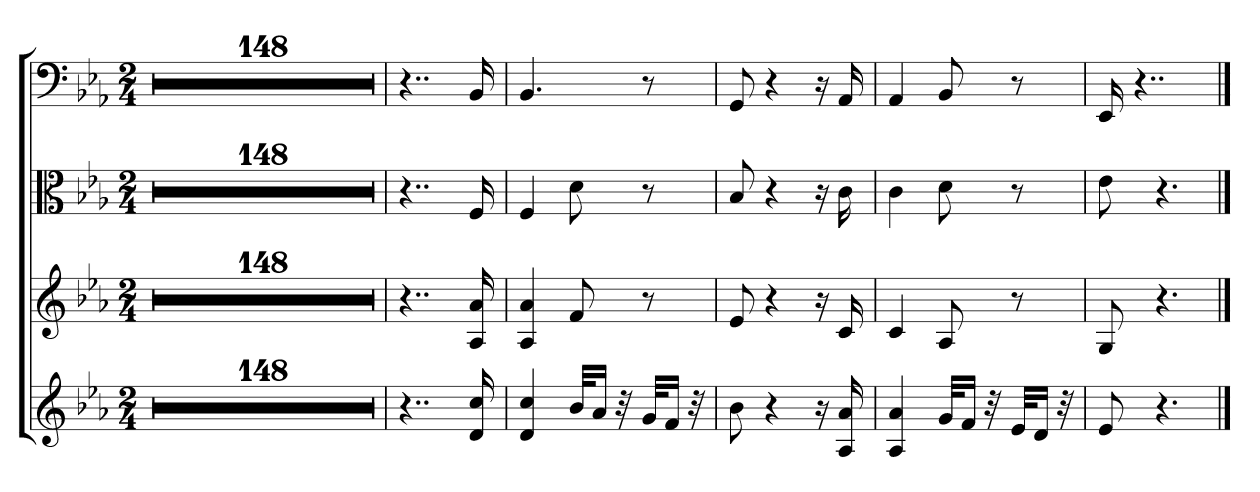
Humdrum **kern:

**kern	**kern	**kern	**kern
*part4	*part3	*part2	*part1
*staff4	*staff3	*staff2	*staff1
*	*	*clefC3	*clefF4
*k[b-e-a-]	*k[b-e-a-]	*k[b-e-a-]	*k[b-e-a-]
*E-:	*E-:	*E-:	*E-:
*M2/4	*M2/4	*M2/4	*M2/4
=1	=1	=1	=1
2r	2r	2r	2r
=2	=2	=2	=2
2r	2r	2r	2r
=3	=3	=3	=3
2r	2r	2r	2r
=4	=4	=4	=4
2r	2r	2r	2r
=5	=5	=5	=5
2r	2r	2r	2r
=6	=6	=6	=6
2r	2r	2r	2r
=7	=7	=7	=7
2r	2r	2r	2r
=8	=8	=8	=8
2r	2r	2r	2r
=9	=9	=9	=9
2r	2r	2r	2r
=10	=10	=10	=10
2r	2r	2r	2r
=11	=11	=11	=11
2r	2r	2r	2r
=12	=12	=12	=12
2r	2r	2r	2r
=13	=13	=13	=13
2r	2r	2r	2r
=14	=14	=14	=14
2r	2r	2r	2r
=15	=15	=15	=15
2r	2r	2r	2r
=16	=16	=16	=16
2r	2r	2r	2r
=17	=17	=17	=17
2r	2r	2r	2r
=18	=18	=18	=18
2r	2r	2r	2r
=19	=19	=19	=19
2r	2r	2r	2r
=20	=20	=20	=20
2r	2r	2r	2r
=21	=21	=21	=21
2r	2r	2r	2r
=22	=22	=22	=22
2r	2r	2r	2r
=23	=23	=23	=23
2r	2r	2r	2r
=24	=24	=24	=24
2r	2r	2r	2r
=25	=25	=25	=25
2r	2r	2r	2r
=26	=26	=26	=26
2r	2r	2r	2r
=27	=27	=27	=27
2r	2r	2r	2r
=28	=28	=28	=28
2r	2r	2r	2r
=29	=29	=29	=29
2r	2r	2r	2r
=30	=30	=30	=30
2r	2r	2r	2r
=31	=31	=31	=31
2r	2r	2r	2r
=32	=32	=32	=32
2r	2r	2r	2r
=33	=33	=33	=33
2r	2r	2r	2r
=34	=34	=34	=34
2r	2r	2r	2r
=35	=35	=35	=35
2r	2r	2r	2r
=36	=36	=36	=36
2r	2r	2r	2r
=37	=37	=37	=37
2r	2r	2r	2r
=38	=38	=38	=38
2r	2r	2r	2r
=39	=39	=39	=39
2r	2r	2r	2r
=40	=40	=40	=40
2r	2r	2r	2r
=41	=41	=41	=41
2r	2r	2r	2r
=42	=42	=42	=42
2r	2r	2r	2r
=43	=43	=43	=43
2r	2r	2r	2r
=44	=44	=44	=44
2r	2r	2r	2r
=45	=45	=45	=45
2r	2r	2r	2r
=46	=46	=46	=46
2r	2r	2r	2r
=47	=47	=47	=47
2r	2r	2r	2r
=48	=48	=48	=48
2r	2r	2r	2r
=49	=49	=49	=49
2r	2r	2r	2r
=50	=50	=50	=50
2r	2r	2r	2r
=51	=51	=51	=51
2r	2r	2r	2r
=52	=52	=52	=52
2r	2r	2r	2r
=53	=53	=53	=53
2r	2r	2r	2r
=54	=54	=54	=54
2r	2r	2r	2r
=55	=55	=55	=55
2r	2r	2r	2r
=56	=56	=56	=56
2r	2r	2r	2r
=57	=57	=57	=57
2r	2r	2r	2r
=58	=58	=58	=58
2r	2r	2r	2r
=59	=59	=59	=59
2r	2r	2r	2r
=60	=60	=60	=60
2r	2r	2r	2r
=61	=61	=61	=61
2r	2r	2r	2r
=62	=62	=62	=62
2r	2r	2r	2r
=63	=63	=63	=63
2r	2r	2r	2r
=64	=64	=64	=64
2r	2r	2r	2r
=65	=65	=65	=65
2r	2r	2r	2r
=66	=66	=66	=66
2r	2r	2r	2r
=67	=67	=67	=67
2r	2r	2r	2r
=68	=68	=68	=68
2r	2r	2r	2r
=69	=69	=69	=69
2r	2r	2r	2r
=70	=70	=70	=70
2r	2r	2r	2r
=71	=71	=71	=71
2r	2r	2r	2r
=72	=72	=72	=72
2r	2r	2r	2r
=73	=73	=73	=73
2r	2r	2r	2r
=74	=74	=74	=74
2r	2r	2r	2r
=75	=75	=75	=75
2r	2r	2r	2r
=76	=76	=76	=76
2r	2r	2r	2r
=77	=77	=77	=77
2r	2r	2r	2r
=78	=78	=78	=78
2r	2r	2r	2r
=79	=79	=79	=79
2r	2r	2r	2r
=80	=80	=80	=80
2r	2r	2r	2r
=81	=81	=81	=81
2r	2r	2r	2r
=82	=82	=82	=82
2r	2r	2r	2r
=83	=83	=83	=83
2r	2r	2r	2r
=84	=84	=84	=84
2r	2r	2r	2r
=85	=85	=85	=85
2r	2r	2r	2r
=86	=86	=86	=86
2r	2r	2r	2r
=87	=87	=87	=87
2r	2r	2r	2r
=88	=88	=88	=88
2r	2r	2r	2r
=89	=89	=89	=89
2r	2r	2r	2r
=90	=90	=90	=90
2r	2r	2r	2r
=91	=91	=91	=91
2r	2r	2r	2r
=92	=92	=92	=92
2r	2r	2r	2r
=93	=93	=93	=93
2r	2r	2r	2r
=94	=94	=94	=94
2r	2r	2r	2r
=95	=95	=95	=95
2r	2r	2r	2r
=96	=96	=96	=96
2r	2r	2r	2r
=97	=97	=97	=97
2r	2r	2r	2r
=98	=98	=98	=98
2r	2r	2r	2r
=99	=99	=99	=99
2r	2r	2r	2r
=100	=100	=100	=100
2r	2r	2r	2r
=101	=101	=101	=101
2r	2r	2r	2r
=102	=102	=102	=102
2r	2r	2r	2r
=103	=103	=103	=103
2r	2r	2r	2r
=104	=104	=104	=104
2r	2r	2r	2r
=105	=105	=105	=105
2r	2r	2r	2r
=106	=106	=106	=106
2r	2r	2r	2r
=107	=107	=107	=107
2r	2r	2r	2r
=108	=108	=108	=108
2r	2r	2r	2r
=109	=109	=109	=109
2r	2r	2r	2r
=110	=110	=110	=110
2r	2r	2r	2r
=111	=111	=111	=111
2r	2r	2r	2r
=112	=112	=112	=112
2r	2r	2r	2r
=113	=113	=113	=113
2r	2r	2r	2r
=114	=114	=114	=114
2r	2r	2r	2r
=115	=115	=115	=115
2r	2r	2r	2r
=116	=116	=116	=116
2r	2r	2r	2r
=117	=117	=117	=117
2r	2r	2r	2r
=118	=118	=118	=118
2r	2r	2r	2r
=119	=119	=119	=119
2r	2r	2r	2r
=120	=120	=120	=120
2r	2r	2r	2r
=121	=121	=121	=121
2r	2r	2r	2r
=122	=122	=122	=122
2r	2r	2r	2r
=123	=123	=123	=123
2r	2r	2r	2r
=124	=124	=124	=124
2r	2r	2r	2r
=125	=125	=125	=125
2r	2r	2r	2r
=126	=126	=126	=126
2r	2r	2r	2r
=127	=127	=127	=127
2r	2r	2r	2r
=128	=128	=128	=128
2r	2r	2r	2r
=129	=129	=129	=129
2r	2r	2r	2r
=130	=130	=130	=130
2r	2r	2r	2r
=131	=131	=131	=131
2r	2r	2r	2r
=132	=132	=132	=132
2r	2r	2r	2r
=133	=133	=133	=133
2r	2r	2r	2r
=134	=134	=134	=134
2r	2r	2r	2r
=135	=135	=135	=135
2r	2r	2r	2r
=136	=136	=136	=136
2r	2r	2r	2r
=137	=137	=137	=137
2r	2r	2r	2r
=138	=138	=138	=138
2r	2r	2r	2r
=139	=139	=139	=139
2r	2r	2r	2r
=140	=140	=140	=140
2r	2r	2r	2r
=141	=141	=141	=141
2r	2r	2r	2r
=142	=142	=142	=142
2r	2r	2r	2r
=143	=143	=143	=143
2r	2r	2r	2r
=144	=144	=144	=144
2r	2r	2r	2r
=145	=145	=145	=145
2r	2r	2r	2r
=146	=146	=146	=146
2r	2r	2r	2r
=147	=147	=147	=147
2r	2r	2r	2r
=148	=148	=148	=148
2r	2r	2r	2r
=149	=149	=149	=149
4..r	4..r	4..r	4..r
16d 16cc	16A- 16a-	16F	16BB-
=150	=150	=150	=150
4d 4cc	4A- 4a-	4F	4.BB-
32b-KLL	8f	8d	.
16a-JJ	.	.	.
32r	.	.	.
32gKLL	8r	8r	8r
16fJJ	.	.	.
32r	.	.	.
=151	=151	=151	=151
8b-	8e-	8B-	8GG
4r	4r	4r	4r
16r	16r	16r	16r
16A- 16a-	16c	16c	16AA-
=152	=152	=152	=152
4A- 4a-	4c	4c	4AA-
32gKLL	8A-	8d	8BB-
16fJJ	.	.	.
32r	.	.	.
32e-KLL	8r	8r	8r
16dJJ	.	.	.
32r	.	.	.
=153	=153	=153	=153
8e-	8G	8e-	16EE-
.	.	.	4..r
4.r	4.r	4.r	.
==	==	==	==
*-	*-	*-	*-
